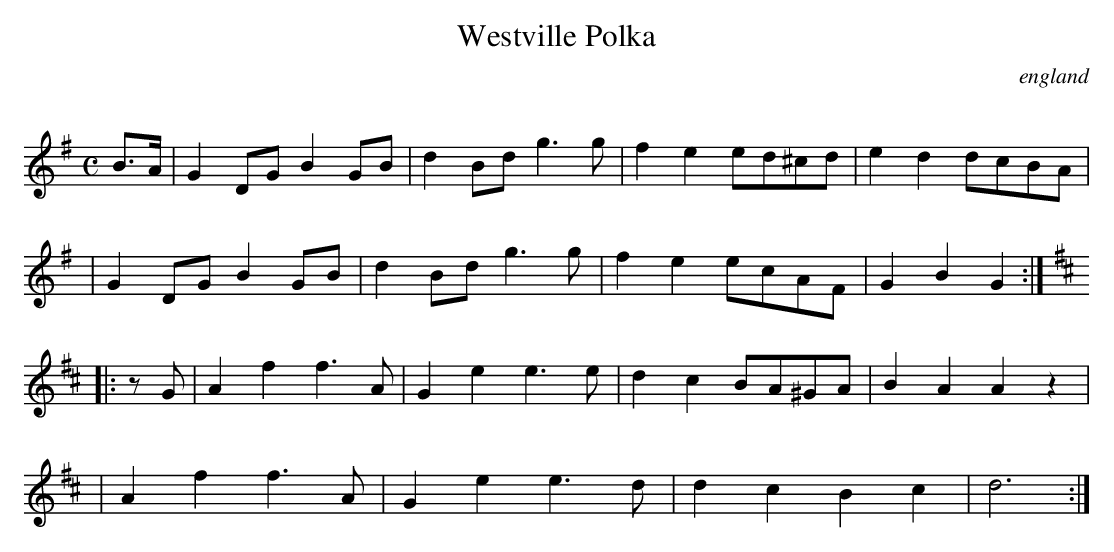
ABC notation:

X:1
T:Westville Polka
O:england
Q:400
M:C
L:1/8
K:G
B>A | G2DG B2GB | d2Bd g3g | f2 e2 ed^cd | e2 d2 dcBA |
| G2DG B2GB | d2Bd g3g | f2 e2 ecAF | G2B2G2:|
K:D
|: zG | A2f2 f3A | G2e2 e3e | d2c2 BA^GA | B2A2 A2 z2 |
| A2f2 f3A | G2e2 e3d | d2c2 B2c2 |d6 :|
